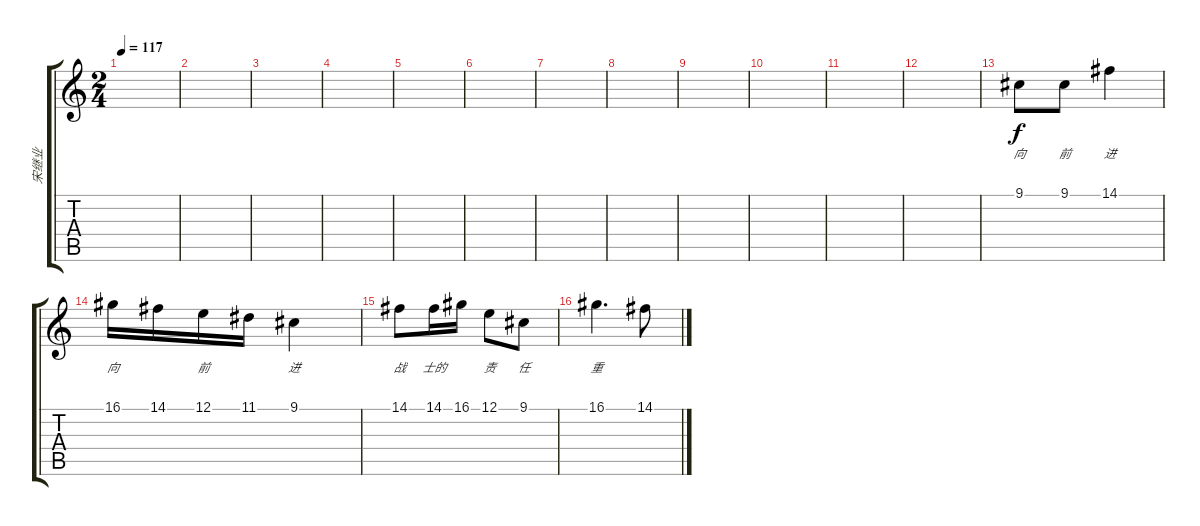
\track ("宋继业" "宋继业") {instrument brightacousticpiano}
\staff {score tabs}
\tuning (E4 B3 G3 D3 A2 E2) {hide}
\ts (2 4)
\tempo 117
\clef g2
\ks c
|
|
|
|
|
|
|
|
|
|
|
|
9.1.8{lyrics (0 "向") lyrics (1 "") lyrics (2 "") lyrics (3 "") lyrics (4 "")} 9.1.8{lyrics (0 "前") lyrics (1 "") lyrics (2 "") lyrics (3 "") lyrics (4 "")} 14.1.4{lyrics (0 "进") lyrics (1 "") lyrics (2 "") lyrics (3 "") lyrics (4 "")} |
16.1.16{lyrics (0 "向") lyrics (1 "") lyrics (2 "") lyrics (3 "") lyrics (4 "")} 14.1.16{lyrics (0 "") lyrics (1 "") lyrics (2 "") lyrics (3 "") lyrics (4 "")} 12.1.16{lyrics (0 "前") lyrics (1 "") lyrics (2 "") lyrics (3 "") lyrics (4 "")} 11.1.16{lyrics (0 "") lyrics (1 "") lyrics (2 "") lyrics (3 "") lyrics (4 "")} 9.1.4{lyrics (0 "进") lyrics (1 "") lyrics (2 "") lyrics (3 "") lyrics (4 "")} |
14.1.8{lyrics (0 "战") lyrics (1 "") lyrics (2 "") lyrics (3 "") lyrics (4 "")} 14.1.16{lyrics (0 "士的") lyrics (1 "") lyrics (2 "") lyrics (3 "") lyrics (4 "")} 16.1.16{lyrics (0 "") lyrics (1 "") lyrics (2 "") lyrics (3 "") lyrics (4 "")} 12.1.8{lyrics (0 "责") lyrics (1 "") lyrics (2 "") lyrics (3 "") lyrics (4 "")} 9.1.8{lyrics (0 "任") lyrics (1 "") lyrics (2 "") lyrics (3 "") lyrics (4 "")} |
16.1.4{d lyrics (0 "重") lyrics (1 "") lyrics (2 "") lyrics (3 "") lyrics (4 "")} 14.1.8{lyrics (0 "") lyrics (1 "") lyrics (2 "") lyrics (3 "") lyrics (4 "")}
